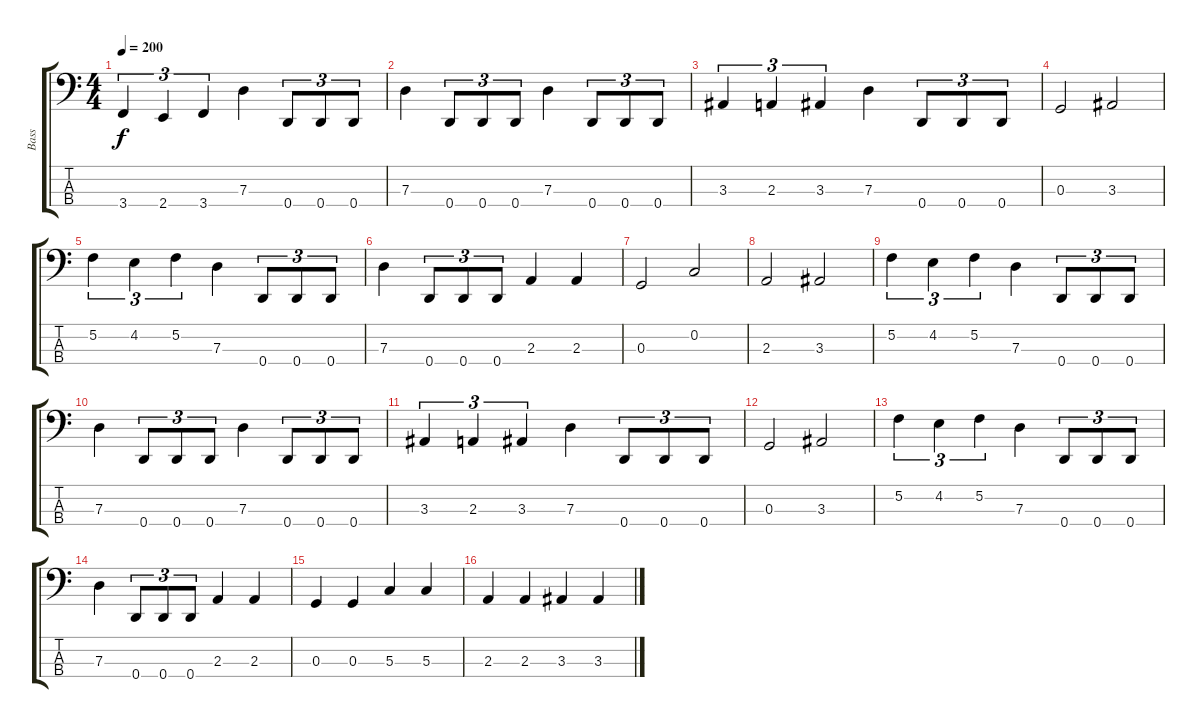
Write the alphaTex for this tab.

\track ("Bass" "Bass") {instrument electricbassfinger}
\staff {score tabs}
\tuning (F2 C2 G1 D1) {hide}
\ts (4 4)
\tempo 200
\clef f4
\ks c
3.4.4{tu (3 2) dy f} 2.4.4{tu (3 2)} 3.4.4{tu (3 2)} 7.3.4 0.4.8{tu (3 2)} 0.4.8{tu (3 2)} 0.4.8{tu (3 2)} |
7.3.4 0.4.8{tu (3 2)} 0.4.8{tu (3 2)} 0.4.8{tu (3 2)} 7.3.4 0.4.8{tu (3 2)} 0.4.8{tu (3 2)} 0.4.8{tu (3 2)} |
3.3.4{tu (3 2)} 2.3.4{tu (3 2)} 3.3.4{tu (3 2)} 7.3.4 0.4.8{tu (3 2)} 0.4.8{tu (3 2)} 0.4.8{tu (3 2)} |
0.3.2 3.3.2 |
5.2.4{tu (3 2)} 4.2.4{tu (3 2)} 5.2.4{tu (3 2)} 7.3.4 0.4.8{tu (3 2)} 0.4.8{tu (3 2)} 0.4.8{tu (3 2)} |
7.3.4 0.4.8{tu (3 2)} 0.4.8{tu (3 2)} 0.4.8{tu (3 2)} 2.3.4 2.3.4 |
0.3.2 0.2.2 |
2.3.2 3.3.2 |
5.2.4{tu (3 2)} 4.2.4{tu (3 2)} 5.2.4{tu (3 2)} 7.3.4 0.4.8{tu (3 2)} 0.4.8{tu (3 2)} 0.4.8{tu (3 2)} |
7.3.4 0.4.8{tu (3 2)} 0.4.8{tu (3 2)} 0.4.8{tu (3 2)} 7.3.4 0.4.8{tu (3 2)} 0.4.8{tu (3 2)} 0.4.8{tu (3 2)} |
3.3.4{tu (3 2)} 2.3.4{tu (3 2)} 3.3.4{tu (3 2)} 7.3.4 0.4.8{tu (3 2)} 0.4.8{tu (3 2)} 0.4.8{tu (3 2)} |
0.3.2 3.3.2 |
5.2.4{tu (3 2)} 4.2.4{tu (3 2)} 5.2.4{tu (3 2)} 7.3.4 0.4.8{tu (3 2)} 0.4.8{tu (3 2)} 0.4.8{tu (3 2)} |
7.3.4 0.4.8{tu (3 2)} 0.4.8{tu (3 2)} 0.4.8{tu (3 2)} 2.3.4 2.3.4 |
0.3.4 0.3.4 5.3.4 5.3.4 |
2.3.4 2.3.4 3.3.4 3.3.4
